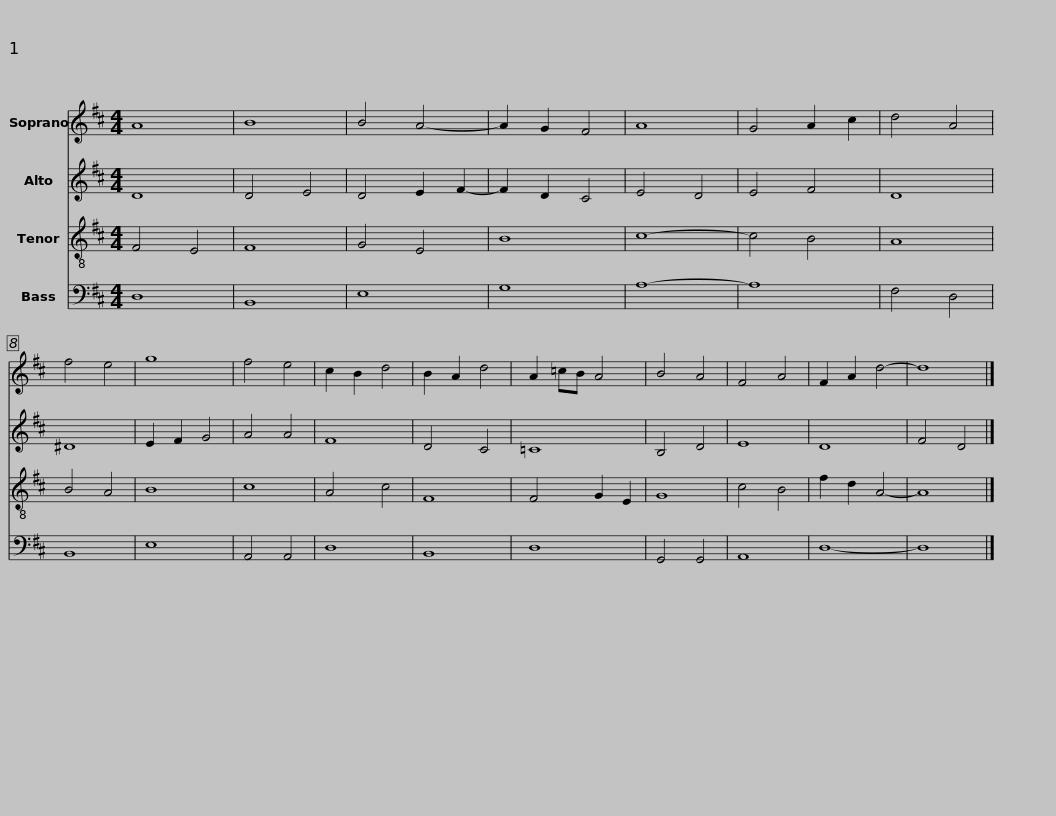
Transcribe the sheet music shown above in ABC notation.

X:1
%%score 1 2 3 4
L:1/8
M:4/4
I:linebreak $
K:D
V:1 treble
V:2 treble
V:3 treble-8
V:4 bass
V:1
 A8 | B8 | B4 A4- | A2 G2 F4 | A8 | %5
 G4 A2 c2 | d4 A4 | f4 e4 | g8 | f4 e4 | %10
 c2 B2 d4 |$ B2 A2 d4 | A2 =cB A4 | B4 A4 | F4 A4 | %15
 F2 A2 d4- | d8 |] %17
V:2
 D8 | D4 E4 | D4 E2 F2- | F2 D2 C4 | E4 D4 | %5
 E4 F4 | D8 | ^D8 | E2 F2 G4 | A4 A4 | %10
 F8 |$ D4 C4 | =C8 | B,4 D4 | E8 | %15
 D8 | F4 D4 |] %17
V:3
 F4 E4 | F8 | G4 E4 | B8 | c8- | %5
 c4 B4 | A8 | B4 A4 | B8 | c8 | %10
 A4 c4 |$ F8 | F4 G2 E2 | G8 | c4 B4 | %15
 f2 d2 A4- | A8 |] %17
V:4
 D,8 | B,,8 | E,8 | G,8 | A,8- | %5
 A,8 | F,4 D,4 | B,,8 | E,8 | A,,4 A,,4 | %10
 D,8 |$ B,,8 | D,8 | G,,4 G,,4 | A,,8 | %15
 D,8- | D,8 |] %17
